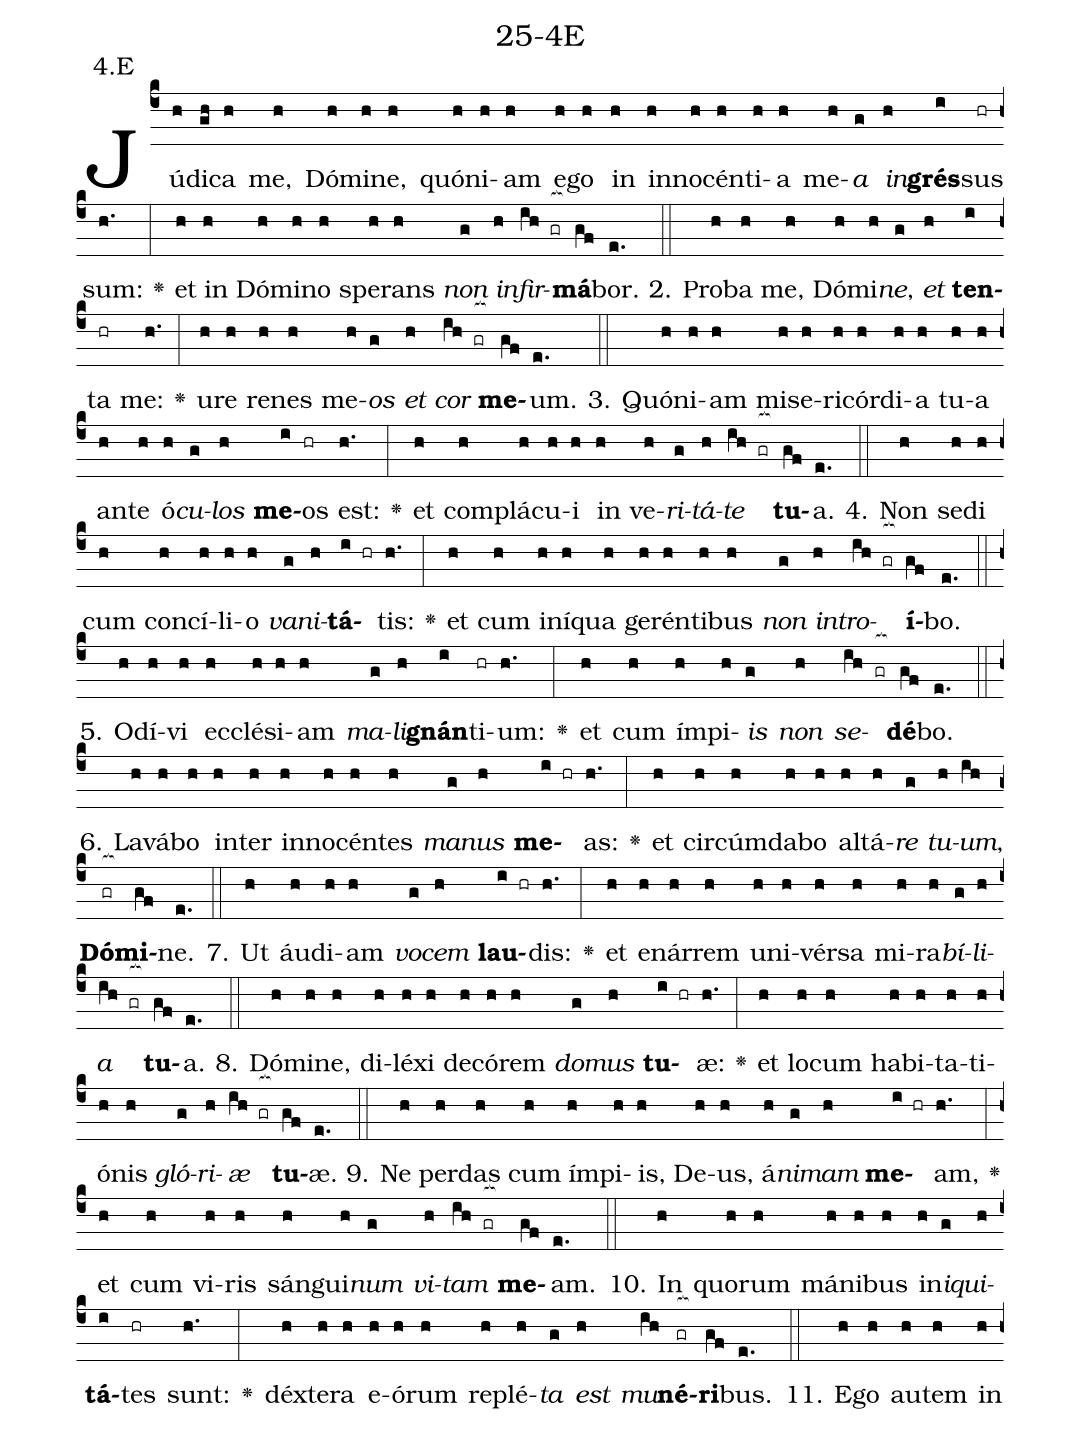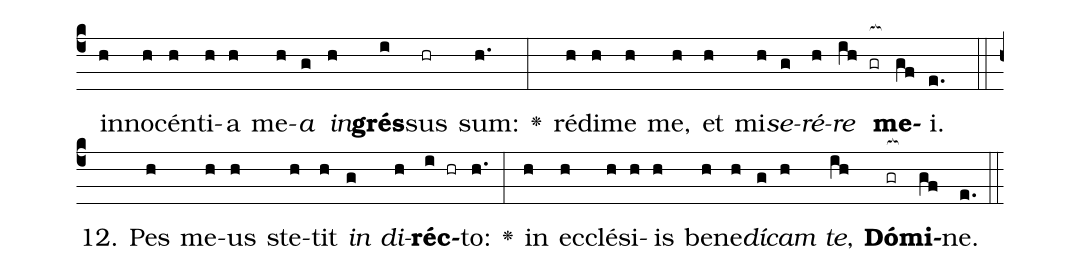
name: 25-4E;
annotation: 4.E;
%%
(c4)Jú(h)di(gh)ca(h) me,(h) Dó(h)mi(h)ne,(h) quón(h)i(h)am(h) e(h)go(h) in(h) in(h)no(h)cén(h)ti(h)a(h) me(h)<i>a</i>(g) <i>in</i>(h)<b>grés</b>(i)sus(hr) sum:(h.) <v>\greheightstar</v>(:) et(h) in(h) Dó(h)mi(h)no(h) spe(h)rans(h) <i>non</i>(g) <i>in</i>(h)<i>fir</i>(ih gr[ocb:1{])<b>má</b>(gf[ocb:0}])bor.(e.) (::)
2. Pro(h)ba(h) me,(h) Dó(h)mi(h)<i>ne</i>,(g) <i>et</i>(h) <b>ten</b>(i)ta(hr) me:(h.) <v>\greheightstar</v>(:) u(h)re(h) re(h)nes(h) me(h)<i>os</i>(g) <i>et</i>(h) <i>cor</i>(ih gr[ocb:1{]) <b>me</b>(gf[ocb:0}])um.(e.) (::)
3. Quón(h)i(h)am(h) mi(h)se(h)ri(h)cór(h)di(h)a(h) tu(h)a(h) an(h)te(h) ó(h)<i>cu</i>(g)<i>los</i>(h) <b>me</b>(i)os(hr) est:(h.) <v>\greheightstar</v>(:) et(h) com(h)plá(h)cu(h)i(h) in(h) ve(h)<i>ri</i>(g)<i>tá</i>(h)<i>te</i>(ih gr[ocb:1{]) <b>tu</b>(gf[ocb:0}])a.(e.) (::)
4. Non(h) se(h)di(h) cum(h) con(h)cí(h)li(h)o(h) <i>va</i>(g)<i>ni</i>(h)<b>tá</b>(i hr)tis:(h.) <v>\greheightstar</v>(:) et(h) cum(h) in(h)í(h)qua(h) ge(h)rén(h)ti(h)bus(h) <i>non</i>(g) <i>in</i>(h)<i>tro</i>(ih gr[ocb:1{])<b>í</b>(gf[ocb:0}])bo.(e.) (::)
5. O(h)dí(h)vi(h) ec(h)clé(h)si(h)am(h) <i>ma</i>(g)<i>li</i>(h)<b>gnán</b>(i)ti(hr)um:(h.) <v>\greheightstar</v>(:) et(h) cum(h) ím(h)pi(h)<i>is</i>(g) <i>non</i>(h) <i>se</i>(ih gr[ocb:1{])<b>dé</b>(gf[ocb:0}])bo.(e.) (::)
6. La(h)vá(h)bo(h) in(h)ter(h) in(h)no(h)cén(h)tes(h) <i>ma</i>(g)<i>nus</i>(h) <b>me</b>(i hr)as:(h.) <v>\greheightstar</v>(:) et(h) cir(h)cúm(h)da(h)bo(h) al(h)tá(h)<i>re</i>(g) <i>tu</i>(h)<i>um</i>,(ih) <b>Dó</b>(gr[ocb:1{])<b>mi</b>(gf[ocb:0}])ne.(e.) (::)
7. Ut(h) áu(h)di(h)am(h) <i>vo</i>(g)<i>cem</i>(h) <b>lau</b>(i hr)dis:(h.) <v>\greheightstar</v>(:) et(h) e(h)nár(h)rem(h) u(h)ni(h)vér(h)sa(h) mi(h)ra(h)<i>bí</i>(g)<i>li</i>(h)<i>a</i>(ih gr[ocb:1{]) <b>tu</b>(gf[ocb:0}])a.(e.) (::)
8. Dó(h)mi(h)ne,(h) di(h)lé(h)xi(h) de(h)có(h)rem(h) <i>do</i>(g)<i>mus</i>(h) <b>tu</b>(i hr)æ:(h.) <v>\greheightstar</v>(:) et(h) lo(h)cum(h) ha(h)bi(h)ta(h)ti(h)ó(h)nis(h) <i>gló</i>(g)<i>ri</i>(h)<i>æ</i>(ih gr[ocb:1{]) <b>tu</b>(gf[ocb:0}])æ.(e.) (::)
9. Ne(h) per(h)das(h) cum(h) ím(h)pi(h)is,(h) De(h)us,(h) á(h)<i>ni</i>(g)<i>mam</i>(h) <b>me</b>(i hr)am,(h.) <v>\greheightstar</v>(:) et(h) cum(h) vi(h)ris(h) sán(h)gui(h)<i>num</i>(g) <i>vi</i>(h)<i>tam</i>(ih gr[ocb:1{]) <b>me</b>(gf[ocb:0}])am.(e.) (::)
10. In(h) quo(h)rum(h) má(h)ni(h)bus(h) in(h)<i>i</i>(g)<i>qui</i>(h)<b>tá</b>(i)tes(hr) sunt:(h.) <v>\greheightstar</v>(:) déx(h)te(h)ra(h) e(h)ó(h)rum(h) re(h)plé(h)<i>ta</i>(g) <i>est</i>(h) <i>mu</i>(ih)<b>né</b>(gr[ocb:1{])<b>ri</b>(gf[ocb:0}])bus.(e.) (::)
11. E(h)go(h) au(h)tem(h) in(h) in(h)no(h)cén(h)ti(h)a(h) me(h)<i>a</i>(g) <i>in</i>(h)<b>grés</b>(i)sus(hr) sum:(h.) <v>\greheightstar</v>(:) réd(h)i(h)me(h) me,(h) et(h) mi(h)<i>se</i>(g)<i>ré</i>(h)<i>re</i>(ih gr[ocb:1{]) <b>me</b>(gf[ocb:0}])i.(e.) (::)
12. Pes(h) me(h)us(h) ste(h)tit(h) <i>in</i>(g) <i>di</i>(h)<b>réc</b>(i hr)to:(h.) <v>\greheightstar</v>(:) in(h) ec(h)clé(h)si(h)is(h) be(h)ne(h)<i>dí</i>(g)<i>cam</i>(h) <i>te</i>,(ih) <b>Dó</b>(gr[ocb:1{])<b>mi</b>(gf[ocb:0}])ne.(e.) (::)
